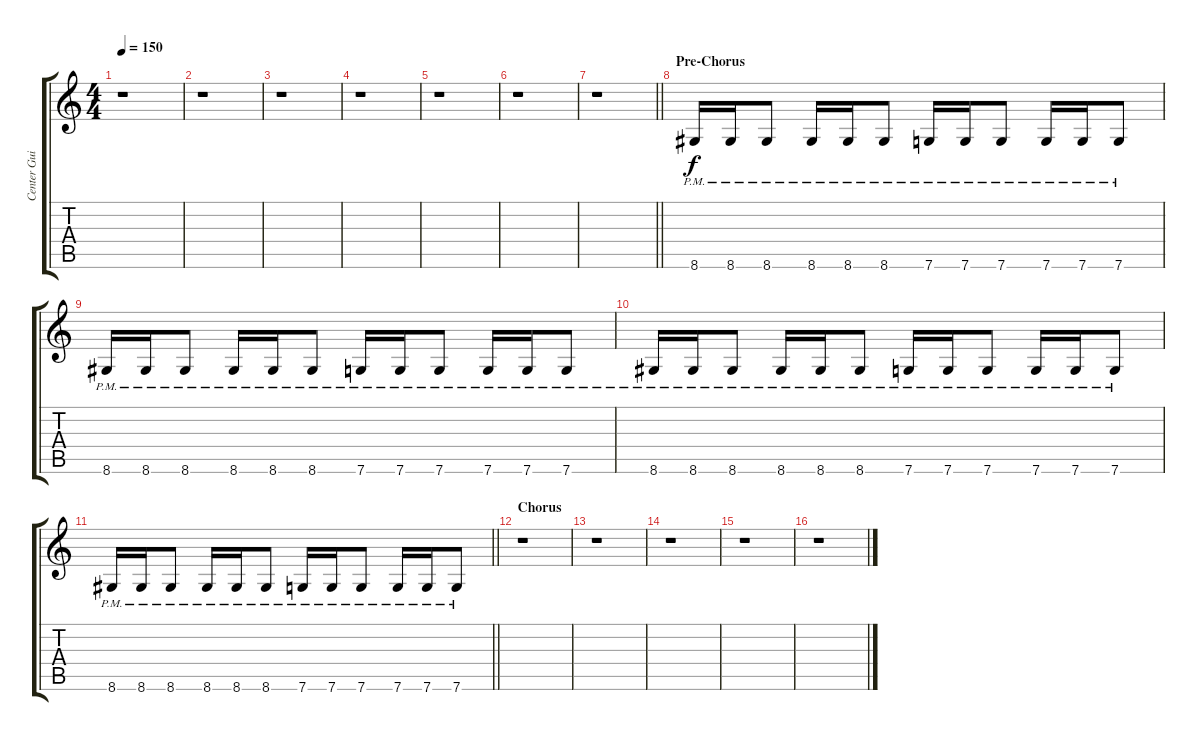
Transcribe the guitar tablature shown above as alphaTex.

\track ("Center Guitar" "Center Gui") {instrument distortionguitar}
\staff {score tabs}
\tuning (C4 G3 Eb3 Bb2 F2 C2) {hide}
\ts (4 4)
\tempo 150
\clef g2
\ks c
r.1{dy f} |
r.1 |
r.1 |
r.1 |
r.1 |
r.1 |
\barLineRight lightlight
r.1 |
\section ("" "Pre-Chorus")
8.6{pm}.16 8.6{pm}.16 8.6{pm}.8 8.6{pm}.16 8.6{pm}.16 8.6{pm}.8 7.6{pm}.16 7.6{pm}.16 7.6{pm}.8 7.6{pm}.16 7.6{pm}.16 7.6{pm}.8 |
8.6{pm}.16 8.6{pm}.16 8.6{pm}.8 8.6{pm}.16 8.6{pm}.16 8.6{pm}.8 7.6{pm}.16 7.6{pm}.16 7.6{pm}.8 7.6{pm}.16 7.6{pm}.16 7.6{pm}.8 |
8.6{pm}.16 8.6{pm}.16 8.6{pm}.8 8.6{pm}.16 8.6{pm}.16 8.6{pm}.8 7.6{pm}.16 7.6{pm}.16 7.6{pm}.8 7.6{pm}.16 7.6{pm}.16 7.6{pm}.8 |
\barLineRight lightlight
8.6{pm}.16 8.6{pm}.16 8.6{pm}.8 8.6{pm}.16 8.6{pm}.16 8.6{pm}.8 7.6{pm}.16 7.6{pm}.16 7.6{pm}.8 7.6{pm}.16 7.6{pm}.16 7.6{pm}.8 |
\section ("" "Chorus")
r.1 |
r.1 |
r.1 |
r.1 |
r.1
